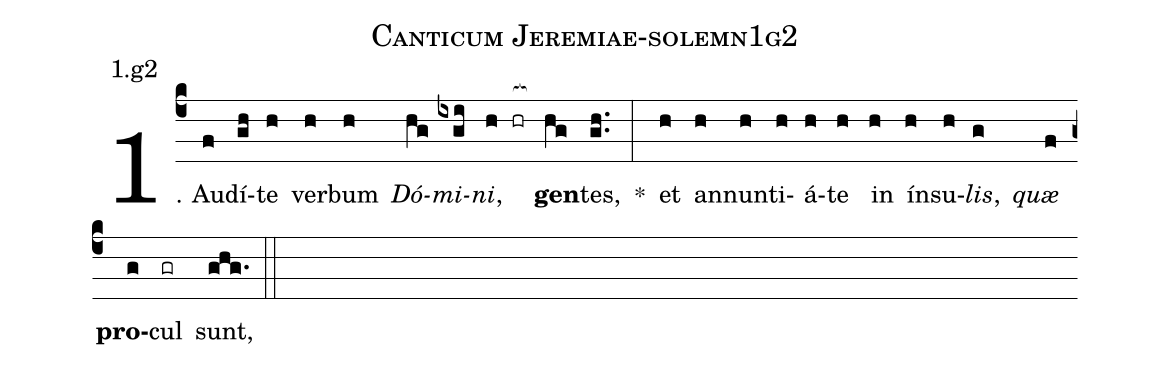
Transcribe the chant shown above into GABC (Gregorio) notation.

name: Canticum Jeremiae-solemn1g2;
annotation: 1.g2;
%%
(c4)1. Au(f)dí(gh)te(h) ver(h)bum(h) <i>Dó</i>(hg)<i>mi</i>(ixgi)<i>ni</i>,(h hr[ocb:1{]) <b>gen</b>(hg[ocb:0}])tes,(gh..) *(:) et(h) an(h)nun(h)ti(h)á(h)te(h) in(h) ín(h)su(h)<i>lis</i>,(g) <i>quæ</i>(f) <b>pro</b>(g)cul(gr) sunt,(ghg.) (::)
